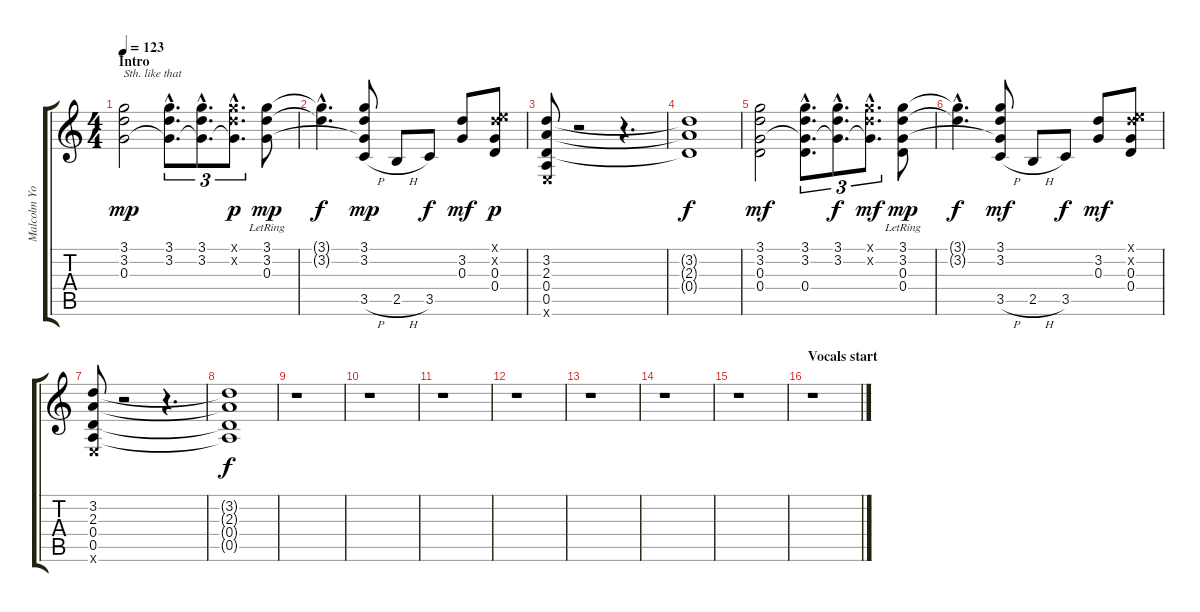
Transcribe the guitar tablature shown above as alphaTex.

\track ("Malcolm Young (Rythm Guitar)" "Malcolm Yo") {instrument overdrivenguitar}
\staff {score tabs}
\tuning (E4 B3 G3 D3 A2 E2) {hide}
\ts (4 4)
\section ("" "Intro")
\tempo 123
\clef g2
\ks c
(3.1 3.2 0.3).2{txt "Sth. like that" dy mp instrument overdrivenguitar} (3.1{hac} 3.2{hac} 0.3{hac t}).8{d tu (3 2)} (3.1{hac} 3.2{hac} 0.3{hac t}).8{d tu (3 2)} (3.1{hac x} 3.2{hac x} 0.3{hac t}).8{d tu (3 2) dy p} (3.1{lr} 3.2{lr} 0.3).8{dy mp} |
(3.1{hac t} 3.2{hac t}).4{d dy f} (3.1 3.2 0.3{t} 3.5{h}).8{dy mp} 2.5{h}.8 3.5.8{dy f} (3.2 0.3).8{dy mf} (0.1{x} 3.2{x} 0.3 0.4).8{dy p} |
(3.2 2.3 0.4 0.5 0.6{x}).8 r.2 r.4{d} |
(3.2{t} 2.3{t} 0.4{t}).1{dy f} |
(3.1 3.2 0.3 0.4).2{dy mf} (3.1{hac} 3.2{hac} 0.3{hac t} 0.4{hac}).8{d tu (3 2)} (3.1{hac} 3.2{hac} 0.3{hac t}).8{d tu (3 2) dy f} (3.1{hac x} 3.2{hac x} 0.3{hac t}).8{d tu (3 2) dy mf} (3.1{lr} 3.2{lr} 0.3 0.4).8{dy mp} |
(3.1{hac t} 3.2{hac t}).4{d dy f} (3.1 3.2 0.3{t} 3.5{h}).8{dy mf} 2.5{h}.8 3.5.8{dy f} (3.2 0.3).8{dy mf} (0.1{x} 3.2{x} 0.3 0.4).8 |
(3.2 2.3 0.4 0.5 0.6{x}).8{volume 7} r.2 r.4{d} |
(3.2{t} 2.3{t} 0.4{t} 0.5{t}).1{dy f} |
r.1 |
r.1 |
r.1 |
r.1 |
r.1 |
r.1 |
r.1 |
\section ("" "Vocals start")
r.1
